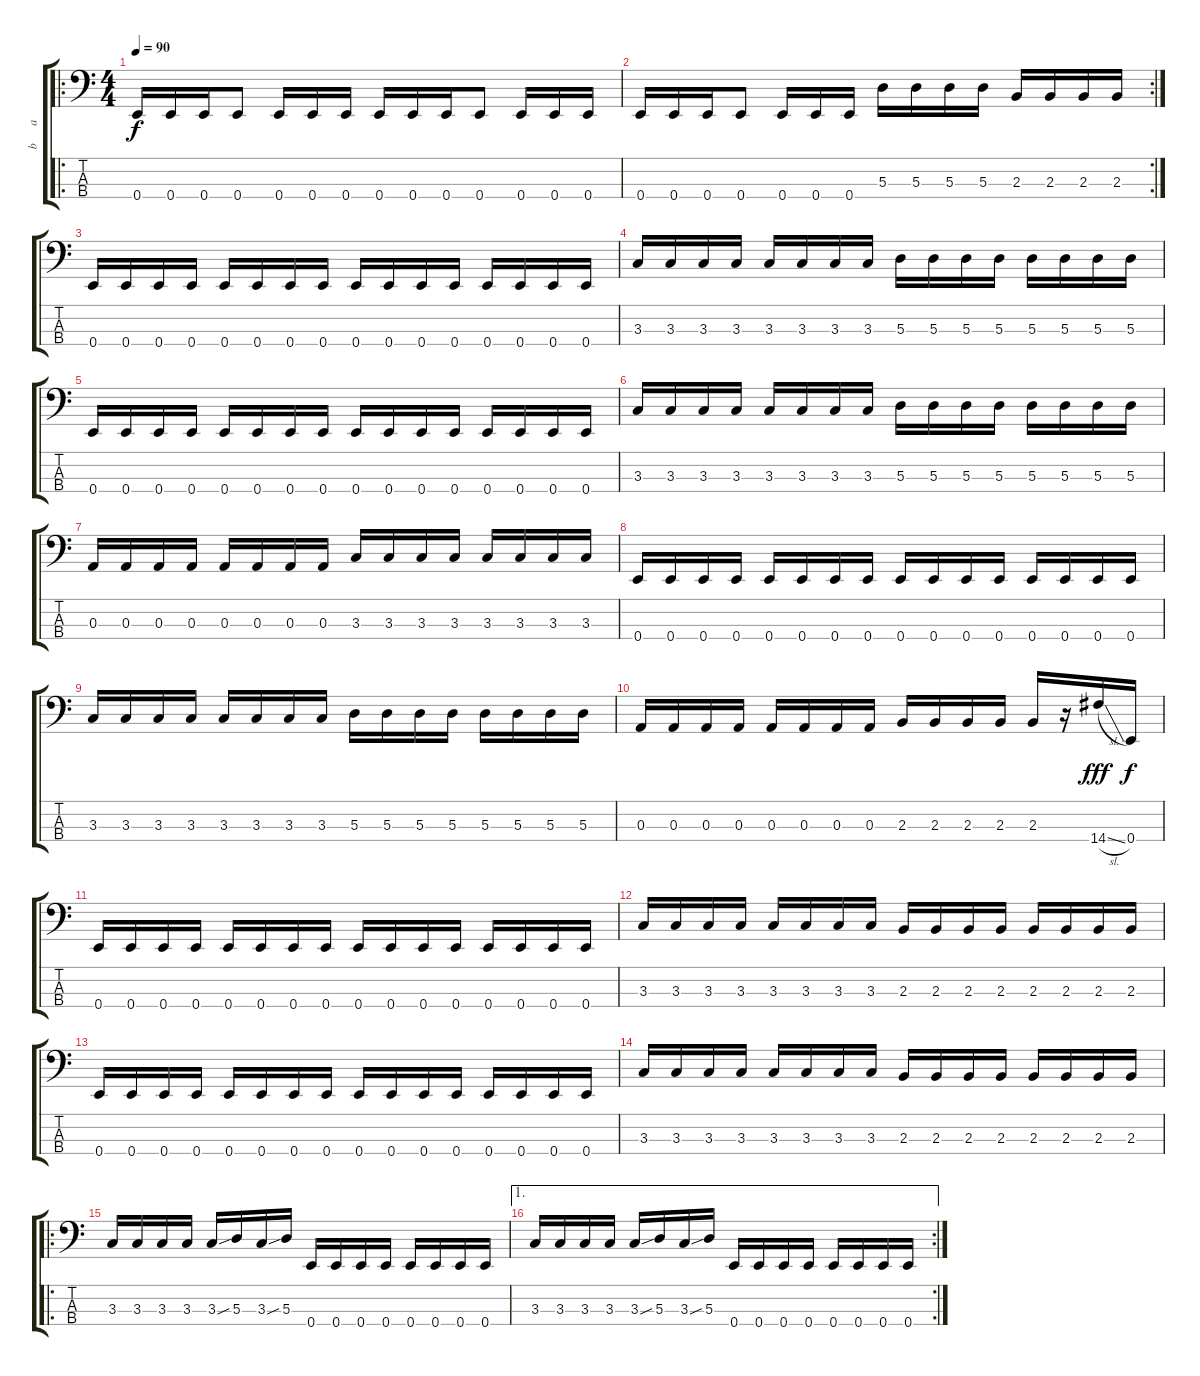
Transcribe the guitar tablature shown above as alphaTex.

\track ("b      a       s      s" "b      a  ") {instrument slapbass2}
\staff {score tabs}
\tuning (G2 D2 A1 E1) {hide}
\ro
\ts (4 4)
\tempo 90
\clef f4
\ks c
0.4.16{dy f} 0.4.16 0.4.16 0.4.8 0.4.16 0.4.16 0.4.16 0.4.16 0.4.16 0.4.16 0.4.8 0.4.16 0.4.16 0.4.16 |
\rc 2
0.4.16 0.4.16 0.4.16 0.4.8 0.4.16 0.4.16 0.4.16 5.3.16 5.3.16 5.3.16 5.3.16 2.3.16 2.3.16 2.3.16 2.3.16 |
0.4.16 0.4.16 0.4.16 0.4.16 0.4.16 0.4.16 0.4.16 0.4.16 0.4.16 0.4.16 0.4.16 0.4.16 0.4.16 0.4.16 0.4.16 0.4.16 |
3.3.16 3.3.16 3.3.16 3.3.16 3.3.16 3.3.16 3.3.16 3.3.16 5.3.16 5.3.16 5.3.16 5.3.16 5.3.16 5.3.16 5.3.16 5.3.16 |
0.4.16 0.4.16 0.4.16 0.4.16 0.4.16 0.4.16 0.4.16 0.4.16 0.4.16 0.4.16 0.4.16 0.4.16 0.4.16 0.4.16 0.4.16 0.4.16 |
3.3.16 3.3.16 3.3.16 3.3.16 3.3.16 3.3.16 3.3.16 3.3.16 5.3.16 5.3.16 5.3.16 5.3.16 5.3.16 5.3.16 5.3.16 5.3.16 |
0.3.16 0.3.16 0.3.16 0.3.16 0.3.16 0.3.16 0.3.16 0.3.16 3.3.16 3.3.16 3.3.16 3.3.16 3.3.16 3.3.16 3.3.16 3.3.16 |
0.4.16 0.4.16 0.4.16 0.4.16 0.4.16 0.4.16 0.4.16 0.4.16 0.4.16 0.4.16 0.4.16 0.4.16 0.4.16 0.4.16 0.4.16 0.4.16 |
3.3.16 3.3.16 3.3.16 3.3.16 3.3.16 3.3.16 3.3.16 3.3.16 5.3.16 5.3.16 5.3.16 5.3.16 5.3.16 5.3.16 5.3.16 5.3.16 |
0.3.16 0.3.16 0.3.16 0.3.16 0.3.16 0.3.16 0.3.16 0.3.16 2.3.16 2.3.16 2.3.16 2.3.16 2.3.16 r.16 14.4{sl}.16{dy fff} 0.4.16{dy f} |
0.4.16 0.4.16 0.4.16 0.4.16 0.4.16 0.4.16 0.4.16 0.4.16 0.4.16 0.4.16 0.4.16 0.4.16 0.4.16 0.4.16 0.4.16 0.4.16 |
3.3.16 3.3.16 3.3.16 3.3.16 3.3.16 3.3.16 3.3.16 3.3.16 2.3.16 2.3.16 2.3.16 2.3.16 2.3.16 2.3.16 2.3.16 2.3.16 |
0.4.16 0.4.16 0.4.16 0.4.16 0.4.16 0.4.16 0.4.16 0.4.16 0.4.16 0.4.16 0.4.16 0.4.16 0.4.16 0.4.16 0.4.16 0.4.16 |
3.3.16 3.3.16 3.3.16 3.3.16 3.3.16 3.3.16 3.3.16 3.3.16 2.3.16 2.3.16 2.3.16 2.3.16 2.3.16 2.3.16 2.3.16 2.3.16 |
\ro
3.3.16 3.3.16 3.3.16 3.3.16 3.3{sou}.16 5.3.16 3.3{sou}.16 5.3.16 0.4.16 0.4.16 0.4.16 0.4.16 0.4.16 0.4.16 0.4.16 0.4.16 |
\ae 1
\rc 2
3.3.16 3.3.16 3.3.16 3.3.16 3.3{sou}.16 5.3.16 3.3{sou}.16 5.3.16 0.4.16 0.4.16 0.4.16 0.4.16 0.4.16 0.4.16 0.4.16 0.4.16
